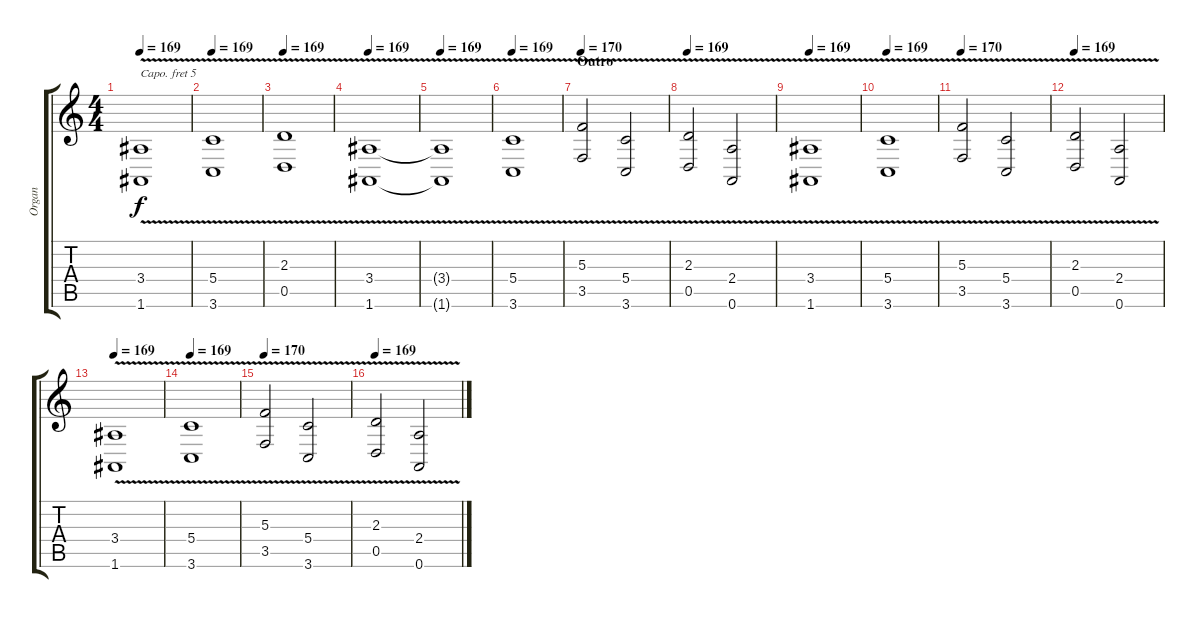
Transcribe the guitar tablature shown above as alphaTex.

\track ("Organ" "Organ") {instrument drawbarorgan}
\staff {score tabs}
\capo 5
\tuning (E4 B3 G3 D3 A2 E2) {hide}
\ts (4 4)
\tempo 169
\clef g2
\ks c
(3.4{v} 1.6{v}).1{dy f} |
\tempo 169
(5.4{v} 3.6{v}).1 |
\tempo 169
(2.3{v} 0.5{v}).1 |
\tempo 169
(3.4{v} 1.6{v}).1 |
\tempo 169
(3.4{t} 1.6{t}).1 |
\tempo 169
(5.4{v} 3.6{v}).1 |
\section ("" "Outro")
\tempo 169
\tempo 170
(5.3{v} 3.5{v}).2 (5.4{v} 3.6{v}).2 |
\tempo 169
(2.3{v} 0.5{v}).2 (2.4{v} 0.6{v}).2 |
\tempo 169
(3.4{v} 1.6{v}).1 |
\tempo 169
(5.4{v} 3.6{v}).1 |
\tempo 169
\tempo 170
(5.3{v} 3.5{v}).2 (5.4{v} 3.6{v}).2 |
\tempo 169
(2.3{v} 0.5{v}).2 (2.4{v} 0.6{v}).2 |
\tempo 169
(3.4{v} 1.6{v}).1 |
\tempo 169
(5.4{v} 3.6{v}).1 |
\tempo 169
\tempo 170
(5.3{v} 3.5{v}).2 (5.4{v} 3.6{v}).2 |
\tempo 169
(2.3{v} 0.5{v}).2 (2.4{v} 0.6{v}).2
